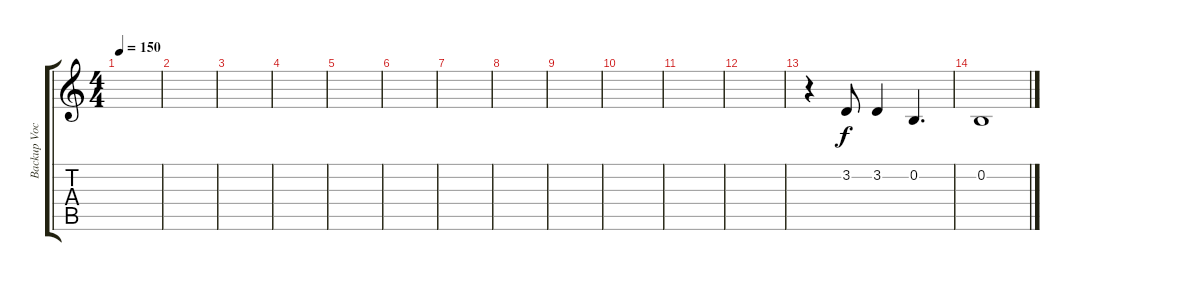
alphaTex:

\track ("Backup Vocals" "Backup Voc") {instrument lead2sawtooth}
\staff {score tabs}
\tuning (E4 B3 G3 D3 A2 E2) {hide}
\ts (4 4)
\tempo 150
\clef g2
\ks c
|
|
|
|
|
|
|
|
|
|
|
|
r.4 3.2.8 3.2.4 0.2.4{d} |
0.2.1
